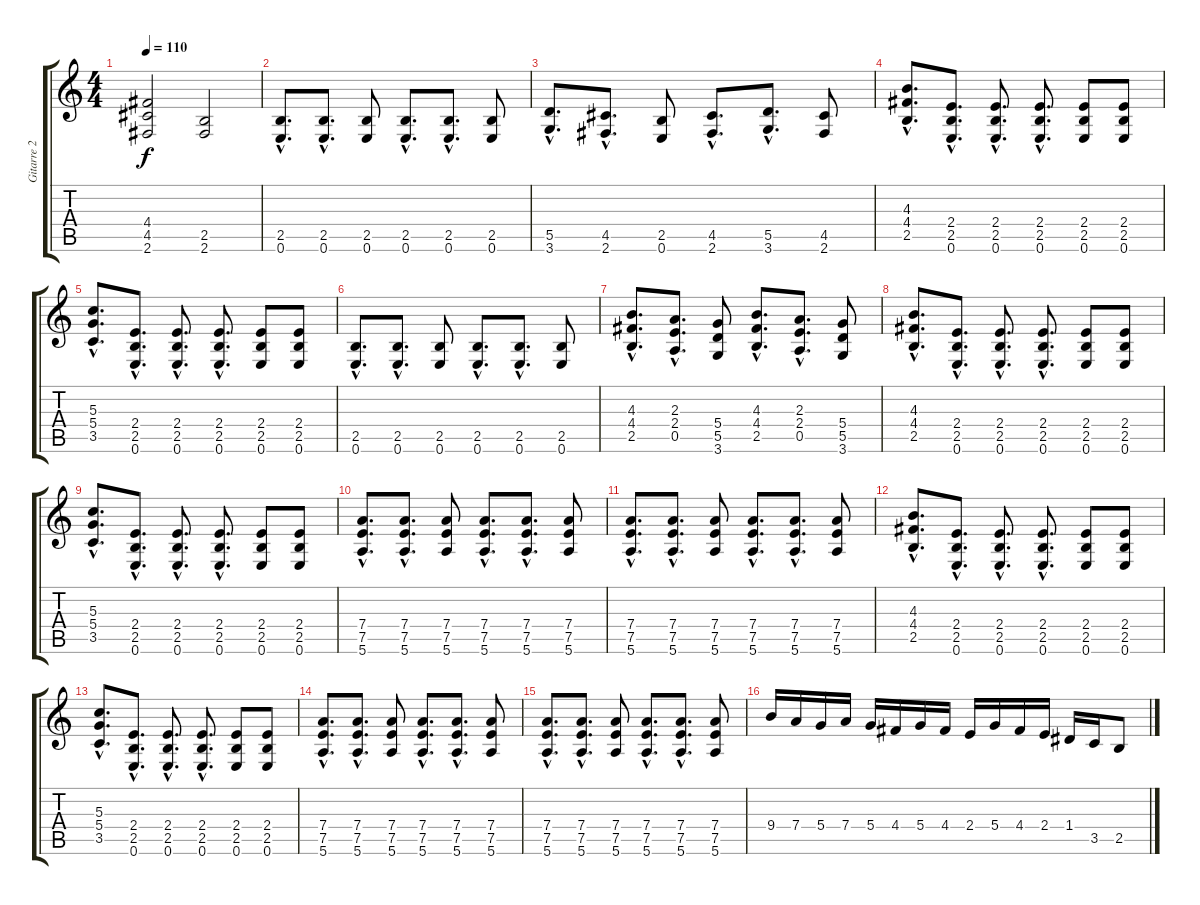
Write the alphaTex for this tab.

\track ("Gitarre 2" "Gitarre 2") {instrument distortionguitar}
\staff {score tabs}
\tuning (E4 B3 G3 D3 A2 E2) {hide}
\ts (4 4)
\tempo 110
\clef g2
\ks c
(4.4 4.5 2.6).2{dy f} (2.5 2.6).2 |
(2.5{hac} 0.6{hac}).8{d} (2.5{hac} 0.6{hac}).8{d} (2.5 0.6).8 (2.5{hac} 0.6{hac}).8{d} (2.5{hac} 0.6{hac}).8{d} (2.5 0.6).8 |
(5.5{hac} 3.6{hac}).8{d} (4.5{hac} 2.6{hac}).8{d} (2.5 0.6).8 (4.5{hac} 2.6{hac}).8{d} (5.5{hac} 3.6{hac}).8{d} (4.5 2.6).8 |
(4.3{hac} 4.4{hac} 2.5{hac}).8{d} (2.4{hac} 2.5{hac} 0.6{hac}).8{d} (2.4{hac} 2.5{hac} 0.6{hac}).8{d} (2.4{hac} 2.5{hac} 0.6{hac}).8{d} (2.4 2.5 0.6).8 (2.4 2.5 0.6).8 |
(5.3{hac} 5.4{hac} 3.5{hac}).8{d} (2.4{hac} 2.5{hac} 0.6{hac}).8{d} (2.4{hac} 2.5{hac} 0.6{hac}).8{d} (2.4{hac} 2.5{hac} 0.6{hac}).8{d} (2.4 2.5 0.6).8 (2.4 2.5 0.6).8 |
(2.5{hac} 0.6{hac}).8{d} (2.5{hac} 0.6{hac}).8{d} (2.5 0.6).8 (2.5{hac} 0.6{hac}).8{d} (2.5{hac} 0.6{hac}).8{d} (2.5 0.6).8 |
(4.3{hac} 4.4{hac} 2.5{hac}).8{d} (2.3{hac} 2.4{hac} 0.5{hac}).8{d} (5.4 5.5 3.6).8 (4.3{hac} 4.4{hac} 2.5{hac}).8{d} (2.3{hac} 2.4{hac} 0.5{hac}).8{d} (5.4 5.5 3.6).8 |
(4.3{hac} 4.4{hac} 2.5{hac}).8{d} (2.4{hac} 2.5{hac} 0.6{hac}).8{d} (2.4{hac} 2.5{hac} 0.6{hac}).8{d} (2.4{hac} 2.5{hac} 0.6{hac}).8{d} (2.4 2.5 0.6).8 (2.4 2.5 0.6).8 |
(5.3{hac} 5.4{hac} 3.5{hac}).8{d} (2.4{hac} 2.5{hac} 0.6{hac}).8{d} (2.4{hac} 2.5{hac} 0.6{hac}).8{d} (2.4{hac} 2.5{hac} 0.6{hac}).8{d} (2.4 2.5 0.6).8 (2.4 2.5 0.6).8 |
(7.4{hac} 7.5{hac} 5.6{hac}).8{d} (7.4{hac} 7.5{hac} 5.6{hac}).8{d} (7.4 7.5 5.6).8 (7.4{hac} 7.5{hac} 5.6{hac}).8{d} (7.4{hac} 7.5{hac} 5.6{hac}).8{d} (7.4 7.5 5.6).8 |
(7.4{hac} 7.5{hac} 5.6{hac}).8{d} (7.4{hac} 7.5{hac} 5.6{hac}).8{d} (7.4 7.5 5.6).8 (7.4{hac} 7.5{hac} 5.6{hac}).8{d} (7.4{hac} 7.5{hac} 5.6{hac}).8{d} (7.4 7.5 5.6).8 |
(4.3{hac} 4.4{hac} 2.5{hac}).8{d} (2.4{hac} 2.5{hac} 0.6{hac}).8{d} (2.4{hac} 2.5{hac} 0.6{hac}).8{d} (2.4{hac} 2.5{hac} 0.6{hac}).8{d} (2.4 2.5 0.6).8 (2.4 2.5 0.6).8 |
(5.3{hac} 5.4{hac} 3.5{hac}).8{d} (2.4{hac} 2.5{hac} 0.6{hac}).8{d} (2.4{hac} 2.5{hac} 0.6{hac}).8{d} (2.4{hac} 2.5{hac} 0.6{hac}).8{d} (2.4 2.5 0.6).8 (2.4 2.5 0.6).8 |
(7.4{hac} 7.5{hac} 5.6{hac}).8{d} (7.4{hac} 7.5{hac} 5.6{hac}).8{d} (7.4 7.5 5.6).8 (7.4{hac} 7.5{hac} 5.6{hac}).8{d} (7.4{hac} 7.5{hac} 5.6{hac}).8{d} (7.4 7.5 5.6).8 |
(7.4{hac} 7.5{hac} 5.6{hac}).8{d} (7.4{hac} 7.5{hac} 5.6{hac}).8{d} (7.4 7.5 5.6).8 (7.4{hac} 7.5{hac} 5.6{hac}).8{d} (7.4{hac} 7.5{hac} 5.6{hac}).8{d} (7.4 7.5 5.6).8 |
9.4.16 7.4.16 5.4.16 7.4.16 5.4.16 4.4.16 5.4.16 4.4.16 2.4.16 5.4.16 4.4.16 2.4.16 1.4.16 3.5.16 2.5.8
